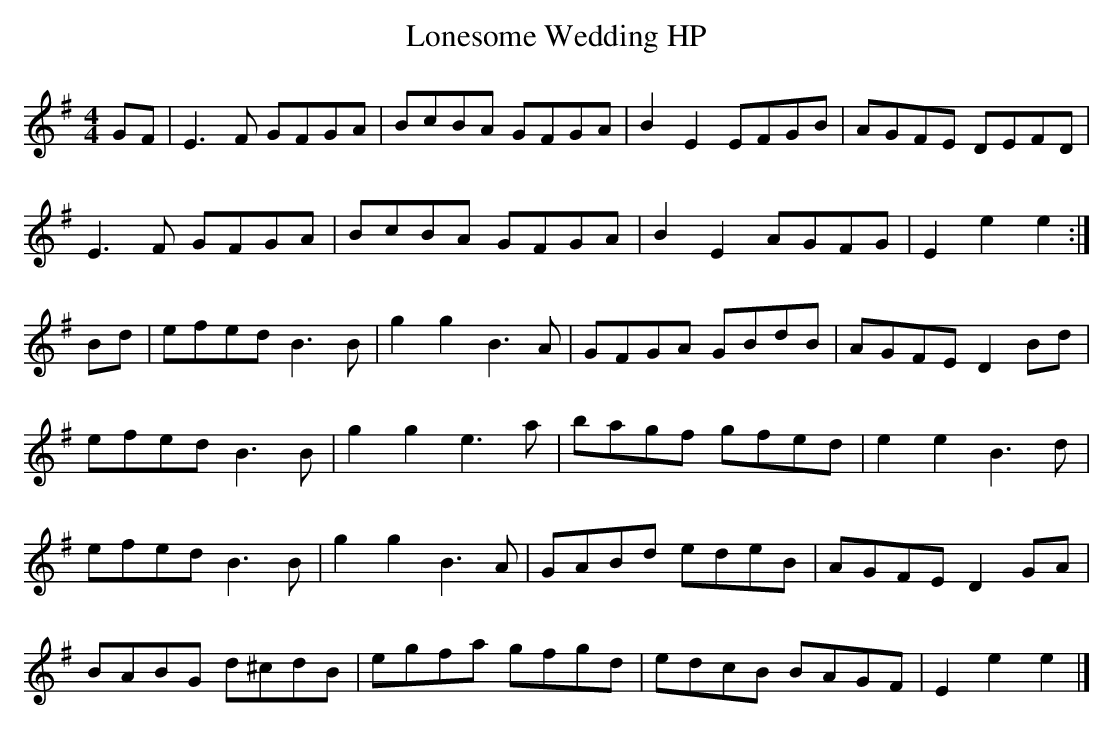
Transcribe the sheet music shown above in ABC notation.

X:1
T: Lonesome Wedding HP
L: 1/8
M: 4/4
K: Em
GF | E3F GFGA | BcBA GFGA | B2 E2 EFGB | AGFE DEFD |
E3F GFGA | BcBA GFGA | B2 E2 AGFG | E2 e2 e2 :|
Bd | efed B3B | g2 g2 B3A | GFGA GBdB | AGFE D2 Bd |
efed B3B | g2 g2 e3a | bagf gfed | e2 e2 B3d |
efed B3B | g2 g2 B3A | GABd edeB | AGFE D2 GA |
BABG d^cdB | egfa gfgd | edcB BAGF | E2 e2 e2 |]
